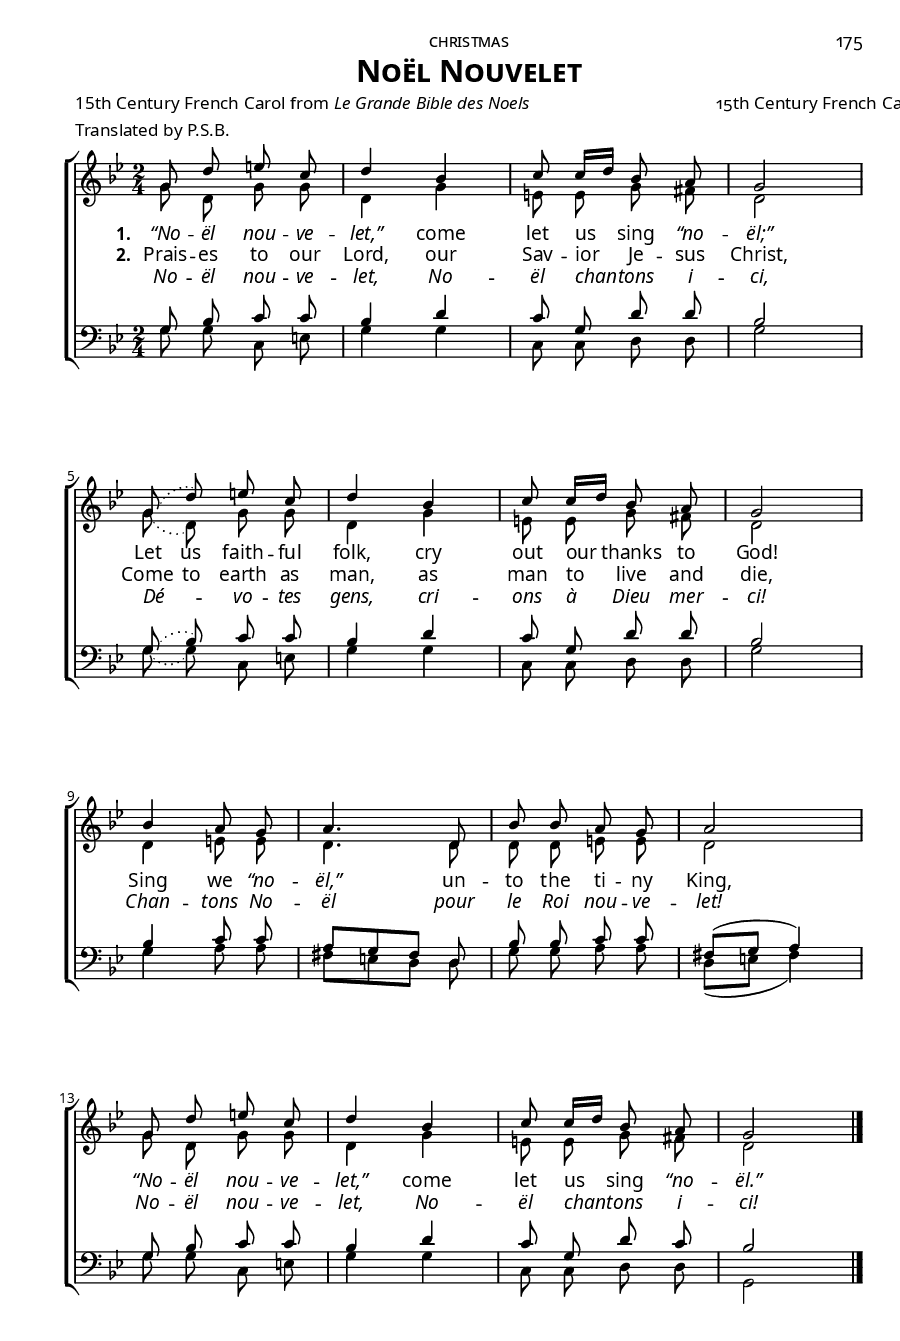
\version "2.14.2"
\include "util.ly"
\header {
  title = \markup{\override #'(font-name . "Garamond Premier Pro Semibold"){ \abs-fontsize #15 \smallCapsOldStyle"Noël Nouvelet"}}
  poet = \markup\column {\concat{"15th Century French Carol from "\italic "Le Grande Bible des Noels"} "Translated by P.S.B."}
  composer = \markup\oldStyleNum"15th Century French Carol"
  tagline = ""
}
\paper {
  %print-all-headers = ##f
  paper-height = 9\in
  paper-width = 6\in
  indent = 0\in
  %system-system-spacing = #'((basic-distance . 10) (padding . 0))
  %system-system-spacing =
  %  #'((basic-distance . 0)
  %     (minimum-distance . 0)
  %     (padding . -0.35)
  %     (stretchability . 100))
  ragged-last-bottom = ##f
  ragged-bottom = ##f
  two-sided = ##t
  inner-margin = 0.5\in
  outer-margin = 0.25\in
  top-margin = 0.25\in
  bottom-margin = 0.25\in
  first-page-number = #175
  print-first-page-number = ##t
  headerLine = \markup{\override #'(font-name . "Garamond Premier Pro") \smallCapsOldStyle"christmas"}
  oddHeaderMarkup = \markup\fill-line{
     \override #'(font-name . "Garamond Premier Pro")\abs-fontsize #8.5
     \combine 
        \fill-line{"" \on-the-fly #print-page-number-check-first
        \oldStylePageNum""
        }
        \fill-line{\headerLine}
  }
  evenHeaderMarkup = \markup {
     \override #'(font-name . "Garamond Premier Pro")\abs-fontsize #8.5
     \combine
        \on-the-fly #print-page-number-check-first
        \oldStylePageNum""
        \fill-line{\headerLine}
  }
}
#(set-global-staff-size 15) \paper{ #(define fonts (make-pango-font-tree "GoudyOlSt BT" "Garamond Premier Pro" "Garamond Premier Pro" (/ 15 20))) }
global = {
  \key bes \major
  \time 2/4
  \autoBeamOff
}

sopMusic = \relative c'' {
  g8 d' e c |
  d4 bes |
  c8 c16[ d] bes8 a |
  g2 | \break
  
  \slurDotted
  g8( d') e c |
  \slurSolid
  d4 bes |
  c8 c16[ d] bes8 a |
  g2 | \break
  
  bes4 a8 g |
  a4. d,8 |
  bes' bes a g |
  a2 | \break
  
  g8 d' e c |
  d4 bes |
  c8 c16[ d] bes8 a |
  g2 \bar "|."
}
sopWords = \lyricmode {
  
}

altoMusic = \relative c' {
  g'8 d g g |
  d4 g |
  e8 e g fis |
  d2 |
  
  \slurDotted
  g8( d) g g |
  \slurSolid
  d4 g |
  e8 e g fis |
  d2 |
  
  d4 e8 e |
  d4. d8 |
  d d e e |
  d2 |
  
  g8 d g g |
  d4 g |
  e8 e g fis |
  d2 \bar "|."
}
altoWords = \lyricmode {
  \dropLyricsV
  \set stanza = #"1. "
  \markup\italic “No -- \markup\italic ël \markup\italic nou -- \markup\italic ve -- \markup\italic let,”
  come let us sing \markup\italic “no -- \markup\italic ël;”
  \set ignoreMelismata = ##t
  Let us faith -- ful folk,
  \unset ignoreMelismata
  cry out our thanks to God!
  
  Sing we \markup\italic “no -- \markup\italic ël,”
  un -- to the ti -- ny King,
  \markup\italic “No -- \markup\italic ël \markup\italic nou -- \markup\italic ve -- \markup\italic let,”
  come let us sing \markup\italic “no -- \markup\italic ël.”
}
altoWordsII = \lyricmode {
  \dropLyricsV
  \set stanza = #"2. "
  Prais -- es to our Lord, our Sav -- ior Je -- sus Christ,
  \set ignoreMelismata = ##t
  Come to earth as man, 
  \unset ignoreMelismata
  as man to live and die,
  
}
altoWordsIII = \lyricmode {
  \dropLyricsV
  \markup\italic No -- \markup\italic ël \markup\italic nou -- \markup\italic ve -- \markup\italic let, \markup\italic No -- \markup\italic ël \markup\italic chan -- \markup\italic tons \markup\italic i -- \markup\italic ci,
  \markup\italic Dé -- \markup\italic vo -- \markup\italic tes \markup\italic gens, \markup\italic cri -- \markup\italic ons \markup\italic à \markup\italic Dieu \markup\italic mer -- \markup\italic ci!
  
  \markup\italic Chan -- \markup\italic tons \markup\italic No -- \markup\italic ël \markup\italic pour \markup\italic le \markup\italic Roi \markup\italic nou -- \markup\italic ve -- \markup\italic let!
  \markup\italic No -- \markup\italic ël \markup\italic nou -- \markup\italic ve -- \markup\italic let, \markup\italic No -- \markup\italic ël \markup\italic chan -- \markup\italic tons \markup\italic i -- \markup\italic ci!
}
altoWordsIV = \lyricmode {
}

tenorMusic = \relative c' {
  g8 bes c c |
  bes4 d |
  c8 g d' d |
  bes2 |
  
  \slurDotted
  g8( bes) c c |
  \slurSolid
  bes4 d |
  c8 g d' d |
  bes2 |
  
  bes4 c8 c |
  a[ g fis] d |
  bes' bes c c |
  fis,([ g] a4) |
  
  g8 bes c c |
  bes4 d |
  c8 g d' c |
  bes2 \bar "|."
}
tenorWords = \lyricmode {

}

bassMusic = \relative c' {
  g8 g c, e |
  g4 g |
  c,8 c d d |
  g2 |
  
  \slurDotted
  g8( g) c,8 e |
  \slurSolid
  g4 g |
  c,8 c d d |
  g2 |
  
  g4 a8 a |
  fis8[ e d] d8 |
  g g a a |
  d,([ e] fis4) |
  
  g8 g c, e |
  g4 g |
  c,8 c d d |
  g,2 \bar "|."
}
bassWords = \lyricmode {

}

\score {
  <<
   \new ChoirStaff <<
    \new Staff = women <<
      \new Voice = "sopranos" { \voiceOne << \global \sopMusic >> }
      \new Voice = "altos" { \voiceTwo << \global \altoMusic >> }
    >>
    \new Lyrics \with { alignAboveContext = #"women" \override VerticalAxisGroup #'nonstaff-relatedstaff-spacing = #'((basic-distance . 1))} \lyricsto "sopranos" \sopWords
    \new Lyrics = "altosIV"  \with { alignBelowContext = #"women" } \lyricsto "sopranos" \altoWordsIV
    \new Lyrics = "altosIII"  \with { alignBelowContext = #"women" } \lyricsto "sopranos" \altoWordsIII
    \new Lyrics = "altosII"  \with { alignBelowContext = #"women" } \lyricsto "sopranos" \altoWordsII
    \new Lyrics = "altos"  \with { alignBelowContext = #"women" \override VerticalAxisGroup #'nonstaff-relatedstaff-spacing = #'((basic-distance . 1)) } \lyricsto "sopranos" \altoWords
   \new Staff = men <<
      \clef bass
      \new Voice = "tenors" { \voiceOne << \global \tenorMusic >> }
      \new Voice = "basses" { \voiceTwo << \global \bassMusic >> }
    >>
    \new Lyrics \with { alignAboveContext = #"men" \override VerticalAxisGroup #'nonstaff-relatedstaff-spacing = #'((basic-distance . 1)) } \lyricsto "tenors" \tenorWords
    \new Lyrics \with { alignBelowContext = #"men" \override VerticalAxisGroup #'nonstaff-relatedstaff-spacing = #'((basic-distance . 1)) } \lyricsto "basses" \bassWords
  >>
%    \new PianoStaff << \new Staff { \new Voice { \pianoRH } } \new Staff { \clef "bass" \pianoLH } >>
  >>
  \layout {
    \context {
      \Score
      %\override SpacingSpanner #'base-shortest-duration = #(ly:make-moment 1 8)
      %\override SpacingSpanner #'common-shortest-duration = #(ly:make-moment 1 4)
    }
    \context {
      % Remove all empty staves
      % \Staff \RemoveEmptyStaves \override VerticalAxisGroup #'remove-first = ##t
    }
  }
  \midi {
    \tempo 4 = 90
    \set Staff.midiInstrument = "flute"
  
    \context {
      \Voice
      \remove "Dynamic_performer"
    }
  }
}
